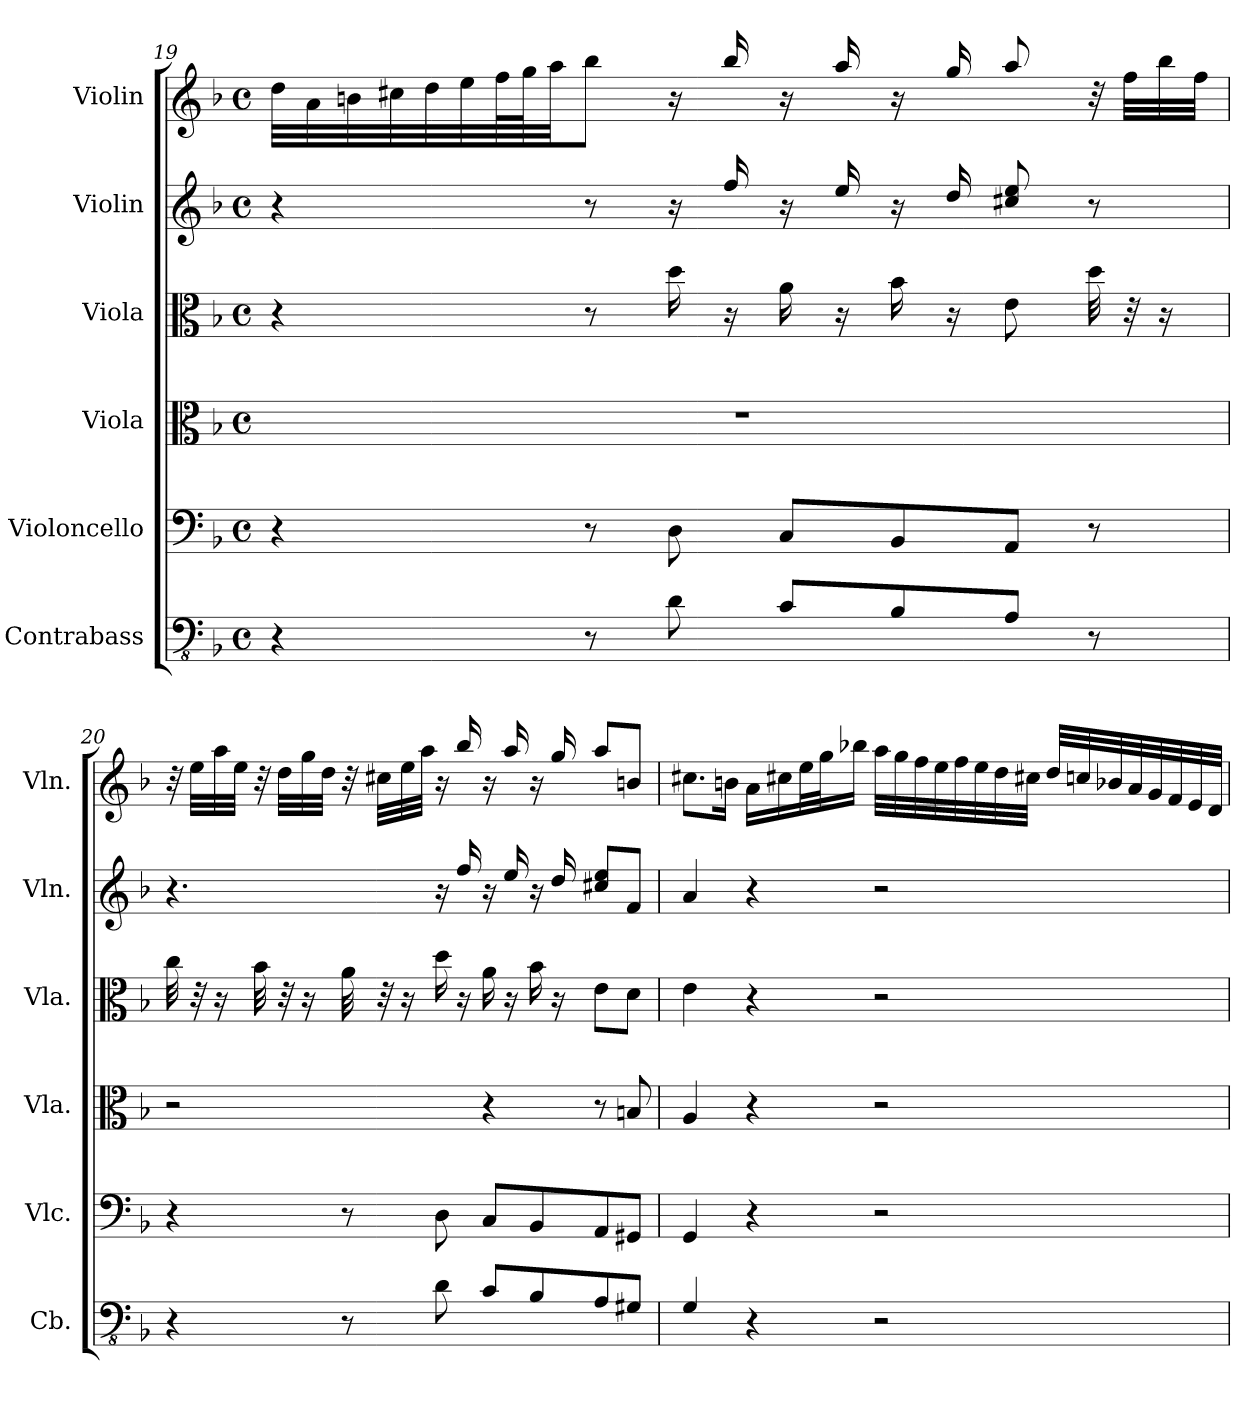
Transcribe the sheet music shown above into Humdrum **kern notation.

**kern	**kern	**kern	**kern	**kern	**kern
*part6	*part5	*part4	*part3	*part2	*part1
*staff6	*staff5	*staff4	*staff3	*staff2	*staff1
*I"Contrabass	*I"Violoncello	*I"Viola	*I"Viola	*I"Violin	*I"Violin
*I'Cb.	*I'Vlc.	*I'Vla.	*I'Vla.	*I'Vln.	*I'Vln.
!!LO:PB:g=z
*clefFv4	*clefF4	*clefC3	*clefC3	*clefG2	*clefG2
*ITrd7c12	*	*	*	*	*
*k[b-]	*k[b-]	*k[b-]	*k[b-]	*k[b-]	*k[b-]
*M4/4	*M4/4	*M4/4	*M4/4	*M4/4	*M4/4
*met(c)	*met(c)	*met(c)	*met(c)	*met(c)	*met(c)
=19	=19	=19	=19	=19	=19
4r	4r	1r	4r	4r	32dd\LLL
.	.	.	.	.	32a\
.	.	.	.	.	32bn\
.	.	.	.	.	32cc#X\
.	.	.	.	.	32dd\
.	.	.	.	.	32ee\
.	.	.	.	.	64ff\L
.	.	.	.	.	64gg\J
.	.	.	.	.	32aa\JJ
8r	8r	.	8r	8r	8bb-\J
8DD\	8D\	.	16dd\	16r	16r
.	.	.	16r	16ff/	16bb-/
8CC/L	8C/L	.	16a\	16r	16r
.	.	.	16r	16ee/	16aa/
8BBB-/	8BB-/	.	16b-\	16r	16r
.	.	.	16r	16dd/	16gg/
8AAA/J	8AA/J	.	8e\	8cc#X/ 8ee/	8aa/
*	*	*	*	*	*MM56
8r	8r	.	32dd\	8r	32r
.	.	.	32r	.	32ff\LLL
.	.	.	16r	.	32bb-\
.	.	.	.	.	32ff\JJJ
!!LO:LB:g=z
=20	=20	=20	=20	=20	=20
4r	4r	2r	32cc\	4.r	32r
.	.	.	32r	.	32ee\LLL
.	.	.	16r	.	32aa\
.	.	.	.	.	32ee\JJJ
.	.	.	32b-\	.	32r
.	.	.	32r	.	32dd\LLL
.	.	.	16r	.	32gg\
.	.	.	.	.	32dd\JJJ
8r	8r	.	32a\	.	32r
.	.	.	32r	.	32cc#X\LLL
.	.	.	16r	.	32ee\
.	.	.	.	.	32aa\JJJ
*	*	*	*	*	*MM52
8DD\	8D\	.	16dd\	16r	16r
.	.	.	16r	16ff/	16bb-/
*	*	*	*	*	*MM50
8CC/L	8C/L	4r	16a\	16r	16r
.	.	.	16r	16ee/	16aa/
*	*	*	*	*	*MM46
8BBB-/	8BB-/	.	16b-\	16r	16r
.	.	.	16r	16dd/	16gg/
*	*	*	*	*	*MM42
8AAA/	8AA/	8r	8e\L	8cc#X/ 8ee/L	8aa/L
8GGG#X/J	8GG#X/J	8Bn/	8d\J	8f/J	8bn/J
!!LO:PB:g=z
=21	=21	=21	=21	=21	=21
4GGG/	4GG/	4A/	4e\	4a/	8.cc#X\L
*	*	*	*	*	*MM50
.	.	.	.	.	16bn\Jk
4r	4r	4r	4r	4r	16a\LL
.	.	.	.	.	16cc#X\
*	*	*	*	*	*MM46
.	.	.	.	.	32ee\L
.	.	.	.	.	32gg\J
*	*	*	*	*	*MM26
.	.	.	.	.	16bb-X\JJ
*	*	*	*	*	*MM48
2r	2r	2r	2r	2r	32aa\LLL
.	.	.	.	.	32gg\
*	*	*	*	*	*MM50
.	.	.	.	.	32ff\
.	.	.	.	.	32ee\
*	*	*	*	*	*MM54
.	.	.	.	.	32ff\
.	.	.	.	.	32ee\
.	.	.	.	.	32dd\
.	.	.	.	.	32cc#X\JJJ
*	*	*	*	*	*MM60
.	.	.	.	.	32dd/LLL
.	.	.	.	.	32ccn/
*	*	*	*	*	*MM62
.	.	.	.	.	32b-X/
.	.	.	.	.	32a/
*	*	*	*	*	*MM64
.	.	.	.	.	32g/
.	.	.	.	.	32f/
*	*	*	*	*	*MM66
.	.	.	.	.	32e/
.	.	.	.	.	32d/JJJ
=	=	=	=	=	=
*-	*-	*-	*-	*-	*-
